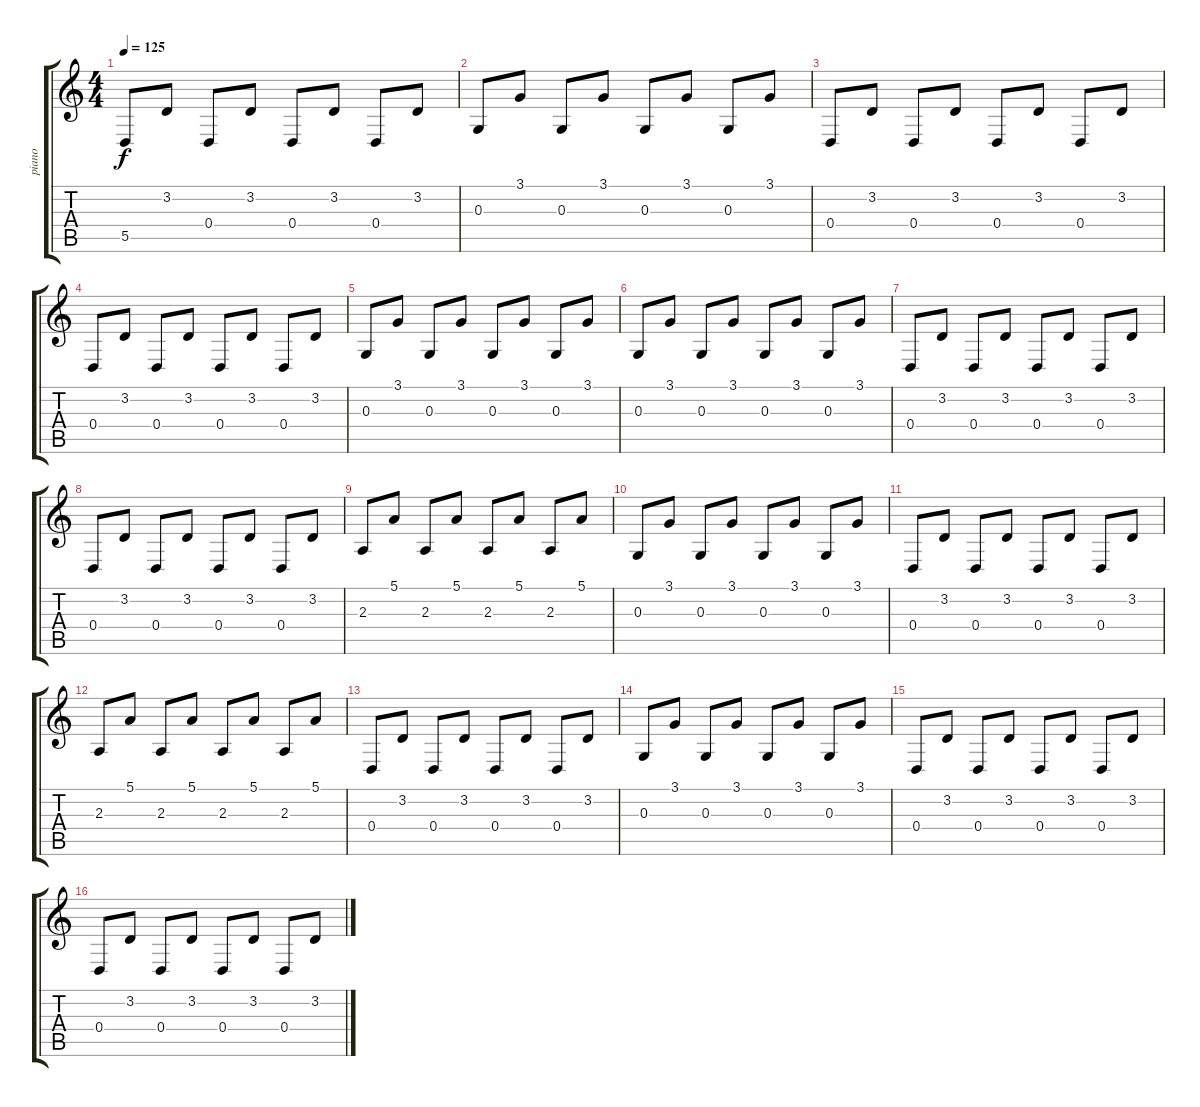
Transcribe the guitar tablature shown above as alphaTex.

\track ("piano" "piano") {instrument acousticgrandpiano}
\staff {score tabs}
\tuning (E4 B3 G3 D3 A2 E2) {hide}
\ts (4 4)
\tempo 125
\clef g2
\ks c
5.5.8{dy f} 3.2.8 0.4.8 3.2.8 0.4.8 3.2.8 0.4.8 3.2.8 |
0.3.8 3.1.8 0.3.8 3.1.8 0.3.8 3.1.8 0.3.8 3.1.8 |
0.4.8 3.2.8 0.4.8 3.2.8 0.4.8 3.2.8 0.4.8 3.2.8 |
0.4.8 3.2.8 0.4.8 3.2.8 0.4.8 3.2.8 0.4.8 3.2.8 |
0.3.8 3.1.8 0.3.8 3.1.8 0.3.8 3.1.8 0.3.8 3.1.8 |
0.3.8 3.1.8 0.3.8 3.1.8 0.3.8 3.1.8 0.3.8 3.1.8 |
0.4.8 3.2.8 0.4.8 3.2.8 0.4.8 3.2.8 0.4.8 3.2.8 |
0.4.8 3.2.8 0.4.8 3.2.8 0.4.8 3.2.8 0.4.8 3.2.8 |
2.3.8 5.1.8 2.3.8 5.1.8 2.3.8 5.1.8 2.3.8 5.1.8 |
0.3.8 3.1.8 0.3.8 3.1.8 0.3.8 3.1.8 0.3.8 3.1.8 |
0.4.8 3.2.8 0.4.8 3.2.8 0.4.8 3.2.8 0.4.8 3.2.8 |
2.3.8 5.1.8 2.3.8 5.1.8 2.3.8 5.1.8 2.3.8 5.1.8 |
0.4.8{volume 11} 3.2.8 0.4.8 3.2.8 0.4.8 3.2.8 0.4.8 3.2.8 |
0.3.8 3.1.8 0.3.8 3.1.8 0.3.8 3.1.8 0.3.8 3.1.8 |
0.4.8 3.2.8 0.4.8 3.2.8 0.4.8 3.2.8 0.4.8 3.2.8 |
0.4.8 3.2.8 0.4.8 3.2.8 0.4.8 3.2.8 0.4.8 3.2.8
